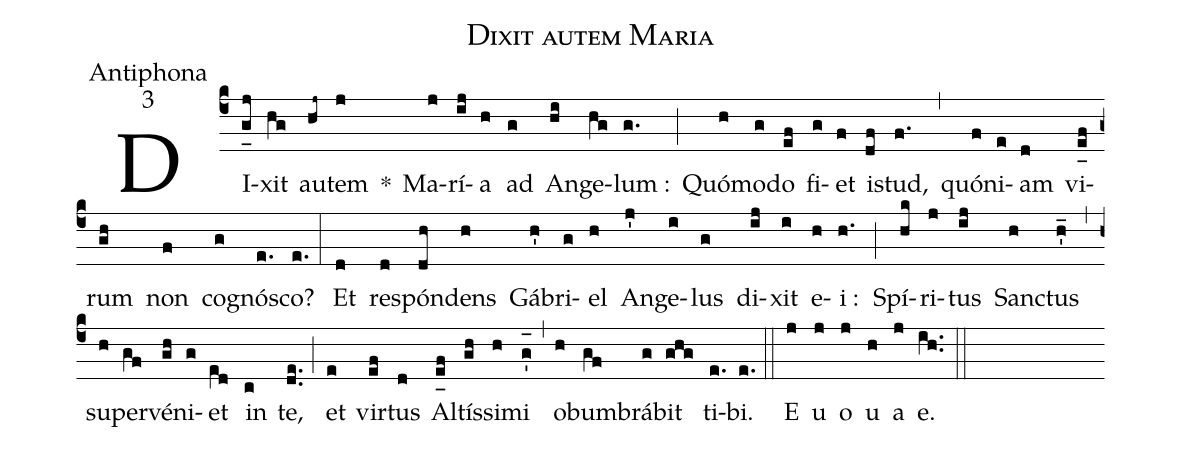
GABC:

name:Dixit autem Maria;
office-part:Antiphona;
mode:3;
%%
(c4) DI(g_[uh:l]j)xit(hg) au(hj~)tem(j) *() Ma(j)rí(ij)a(h) ad(g) An(hi)ge(hg)lum :(g.) (;) Quó(h)mo(g)do(ef) fi(g)et(f) i(df)stud,(f.) (,) quó(f)ni(e)am(d) vi(e_[uh:l]f)rum(gh) non(f) co(g)gnó(e.)sco?(e.) (:) Et(d) re(d)spón(dh)dens(h) Gá(h')bri(g)el(h) An(j')ge(i)lus(g) di(ij)xit(i) e(h)i :(h.) (;) Spí(hk)ri(j)tus(ij) San(h)ctus(h'_) (,) su(h)per(gf)vé(gh)ni(g)et(e[ll:1]d) in(c) te,(de..) (;) et(e) vir(ef)tus(d) Al(e_[uh:l]f)tís(gh)si(h)mi(g'_[oh:h]) (,) ob(h)um(gf)brá(g)bit(ghg) ti(e.)bi.(e.) (::) <eu>E(j) u(j) o(j) u(h) a(j) e.</eu>(ih..) (::)
